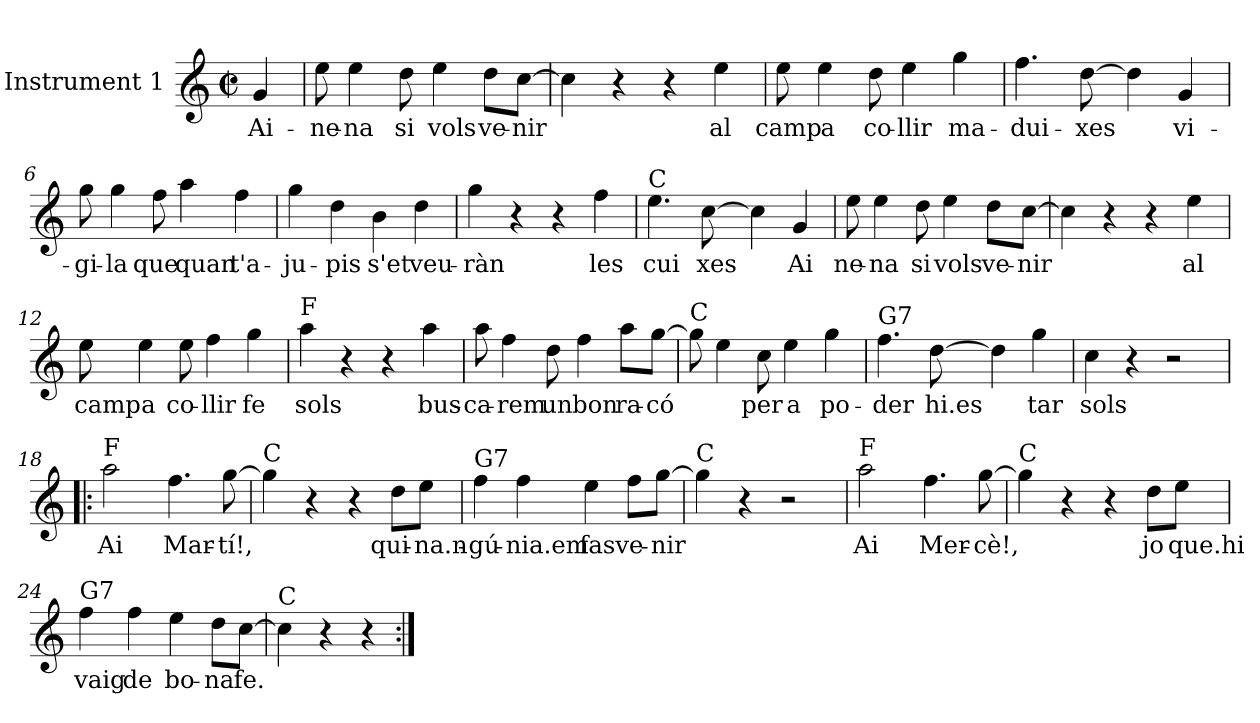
**kern	**text
*part1	*part1
*staff1	*staff1
*I"Instrument 1	*
*clefG2	*
*k[]	*
*M2/2	*
*met(c|)	*
*MM160	*
=1	=1
!	!LO:LY:b
4g/	Ai-
=2	=2
!	!LO:LY:b
8ee\	-ne-
!	!LO:LY:b
4ee\	-na
!	!LO:LY:b
8dd\	si
!	!LO:LY:b
4ee\	vols
!	!LO:LY:b
8dd\L	ve-
!	!LO:LY:b
[8cc\J	-nir
=3	=3
4cc\]	.
4r	.
4r	.
!	!LO:LY:b
4ee\	al
=4	=4
!	!LO:LY:b
8ee\	camp
!	!LO:LY:b
4ee\	a
!	!LO:LY:b
8dd\	co-
!	!LO:LY:b
4ee\	-llir
!	!LO:LY:b
4gg\	ma-
=5	=5
!	!LO:LY:b
4.ff\	-dui-
!	!LO:LY:b
[8dd\	-xes
4dd\]	.
!	!LO:LY:b
4g/	vi-
!!LO:LB:g=z
=6	=6
!	!LO:LY:b
8gg\	-gi-
!	!LO:LY:b
4gg\	-la
!	!LO:LY:b
8ff\	que
!	!LO:LY:b
4aa\	quan
!	!LO:LY:b
4ff\	t'a-
=7	=7
!	!LO:LY:b
4gg\	-ju-
!	!LO:LY:b
4dd\	-pis
!	!LO:LY:b
4b\	s'et
!	!LO:LY:b
4dd\	veu-
=8	=8
!	!LO:LY:b
4gg\	-ràn
4r	.
4r	.
!	!LO:LY:b
4ff\	les
=9	=9
!LO:TX:a:t=C	!
!	!LO:LY:b
4.ee\	cui
!	!LO:LY:b
[8cc\	xes
4cc\]	.
!	!LO:LY:b
4g/	Ai
!!LO:LB:g=z
=10	=10
!	!LO:LY:b
8ee\	ne-
!	!LO:LY:b
4ee\	-na
!	!LO:LY:b
8dd\	si
!	!LO:LY:b
4ee\	vols
!	!LO:LY:b
8dd\L	ve-
!	!LO:LY:b
[8cc\J	-nir
=11	=11
4cc\]	.
4r	.
4r	.
!	!LO:LY:b
4ee\	al
=12	=12
!	!LO:LY:b
8ee\	camp
!	!LO:LY:b
4ee\	a
!	!LO:LY:b
8ee\	co-
!	!LO:LY:b
4ff\	-llir
!	!LO:LY:b
4gg\	fe
=13	=13
!LO:TX:a:t=F	!
!	!LO:LY:b
4aa\	sols
4r	.
4r	.
!	!LO:LY:b
4aa\	bus-
!!LO:LB:g=z
=14	=14
!	!LO:LY:b
8aa\	-ca-
!	!LO:LY:b
4ff\	-rem
!	!LO:LY:b
8dd\	un
!	!LO:LY:b
4ff\	bon
!	!LO:LY:b
8aa\L	ra-
!	!LO:LY:b
[8gg\J	-có
=15	=15
!LO:TX:a:t=C	!
8gg\]	.
4ee\	.
!	!LO:LY:b
8cc\	per
!	!LO:LY:b
4ee\	a
!	!LO:LY:b
4gg\	po-
=16	=16
!LO:TX:a:t=G7	!
!	!LO:LY:b
4.ff\	-der
!	!LO:LY:b
[8dd\	hi.es
4dd\]	.
!	!LO:LY:b
4gg\	tar
=17	=17
!	!LO:LY:b
4cc\	sols
4r	.
2r	.
!!LO:LB:g=z
=18!|:	=18!|:
!LO:TX:a:t=F	!
!	!LO:LY:b
2aa\	Ai
!	!LO:LY:b
4.ff\	Mar-
!	!LO:LY:b
[8gg\	-tí!,
=19	=19
!LO:TX:a:t=C	!
4gg\]	.
4r	.
4r	.
!	!LO:LY:b
8dd\L	qui-
!	!LO:LY:b
8ee\J	-na.n-
=20	=20
!LO:TX:a:t=G7	!
!	!LO:LY:b
4ff\	-gú-
!	!LO:LY:b
4ff\	-nia.em
!	!LO:LY:b
4ee\	fas
!	!LO:LY:b
8ff\L	ve-
!	!LO:LY:b
[8gg\J	-nir
=21	=21
!LO:TX:a:t=C	!
4gg\]	.
4r	.
2r	.
!!LO:LB:g=z
=22	=22
!LO:TX:a:t=F	!
!	!LO:LY:b
2aa\	Ai
!	!LO:LY:b
4.ff\	Mer-
!	!LO:LY:b
[8gg\	-cè!,
=23	=23
!LO:TX:a:t=C	!
4gg\]	.
4r	.
4r	.
!	!LO:LY:b
8dd\L	jo
!	!LO:LY:b
8ee\J	que.hi
=24	=24
!LO:TX:a:t=G7	!
!	!LO:LY:b
4ff\	vaig
!	!LO:LY:b
4ff\	de
!	!LO:LY:b
4ee\	bo-
!	!LO:LY:b
8dd\L	-na
!	!LO:LY:b
[8cc\J	fe.
=25	=25
!LO:TX:a:t=C	!
4cc\]	.
4r	.
4r	.
=:|!	=:|!
*-	*-
